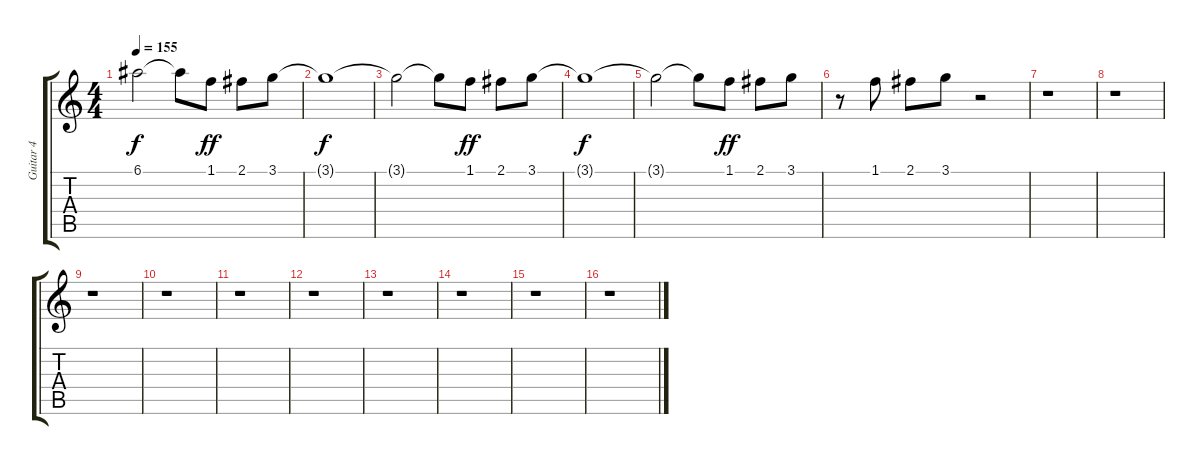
\track ("Guitar 4" "Guitar 4") {instrument overdrivenguitar}
\staff {score tabs}
\tuning (E4 B3 G3 D3 A2 E2) {hide}
\ts (4 4)
\tempo 155
\clef g2
\ks c
6.1{t}.2{dy f} 6.1{t}.8 1.1.8{dy ff} 2.1.8 3.1.8 |
3.1{t}.1{dy f} |
3.1{t}.2 3.1{t}.8 1.1.8{dy ff} 2.1.8 3.1.8 |
3.1{t}.1{dy f} |
3.1{t}.2 3.1{t}.8 1.1.8{dy ff} 2.1.8 3.1.8 |
r.8 1.1.8 2.1.8 3.1.8 r.2 |
r.1 |
r.1 |
r.1 |
r.1 |
r.1 |
r.1 |
r.1 |
r.1 |
r.1 |
r.1
